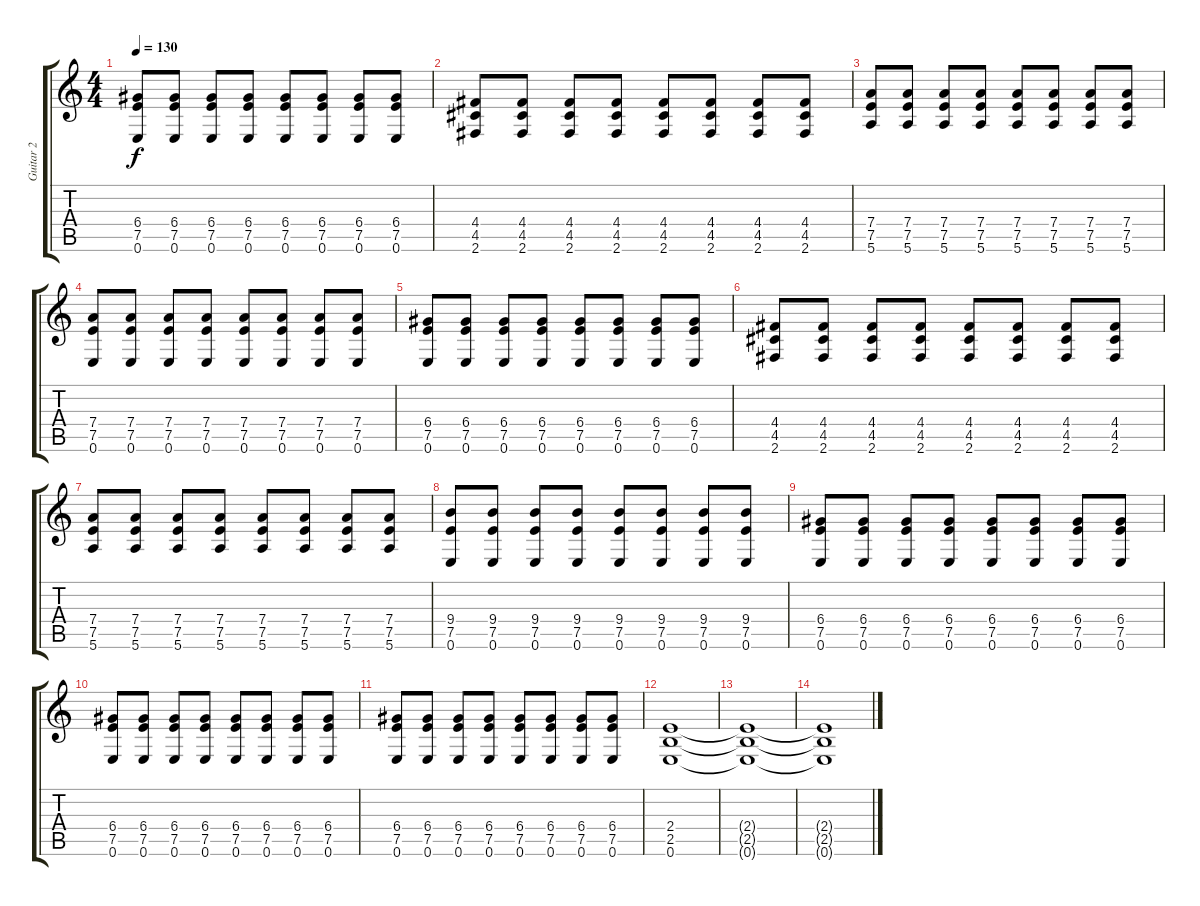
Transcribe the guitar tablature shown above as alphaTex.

\track ("Guitar 2" "Guitar 2") {instrument overdrivenguitar}
\staff {score tabs}
\tuning (E4 B3 G3 D3 A2 E2) {hide}
\ts (4 4)
\tempo 130
\clef g2
\ks c
(6.4 7.5 0.6).8{dy f} (6.4 7.5 0.6).8 (6.4 7.5 0.6).8 (6.4 7.5 0.6).8 (6.4 7.5 0.6).8 (6.4 7.5 0.6).8 (6.4 7.5 0.6).8 (6.4 7.5 0.6).8 |
(4.4 4.5 2.6).8 (4.4 4.5 2.6).8 (4.4 4.5 2.6).8 (4.4 4.5 2.6).8 (4.4 4.5 2.6).8 (4.4 4.5 2.6).8 (4.4 4.5 2.6).8 (4.4 4.5 2.6).8 |
(7.4 7.5 5.6).8 (7.4 7.5 5.6).8 (7.4 7.5 5.6).8 (7.4 7.5 5.6).8 (7.4 7.5 5.6).8 (7.4 7.5 5.6).8 (7.4 7.5 5.6).8 (7.4 7.5 5.6).8 |
(7.4 7.5 0.6).8 (7.4 7.5 0.6).8 (7.4 7.5 0.6).8 (7.4 7.5 0.6).8 (7.4 7.5 0.6).8 (7.4 7.5 0.6).8 (7.4 7.5 0.6).8 (7.4 7.5 0.6).8 |
(6.4 7.5 0.6).8 (6.4 7.5 0.6).8 (6.4 7.5 0.6).8 (6.4 7.5 0.6).8 (6.4 7.5 0.6).8 (6.4 7.5 0.6).8 (6.4 7.5 0.6).8 (6.4 7.5 0.6).8 |
(4.4 4.5 2.6).8 (4.4 4.5 2.6).8 (4.4 4.5 2.6).8 (4.4 4.5 2.6).8 (4.4 4.5 2.6).8 (4.4 4.5 2.6).8 (4.4 4.5 2.6).8 (4.4 4.5 2.6).8 |
(7.4 7.5 5.6).8 (7.4 7.5 5.6).8 (7.4 7.5 5.6).8 (7.4 7.5 5.6).8 (7.4 7.5 5.6).8 (7.4 7.5 5.6).8 (7.4 7.5 5.6).8 (7.4 7.5 5.6).8 |
(9.4 7.5 0.6).8 (9.4 7.5 0.6).8 (9.4 7.5 0.6).8 (9.4 7.5 0.6).8 (9.4 7.5 0.6).8 (9.4 7.5 0.6).8 (9.4 7.5 0.6).8 (9.4 7.5 0.6).8 |
(6.4 7.5 0.6).8 (6.4 7.5 0.6).8 (6.4 7.5 0.6).8 (6.4 7.5 0.6).8 (6.4 7.5 0.6).8 (6.4 7.5 0.6).8 (6.4 7.5 0.6).8 (6.4 7.5 0.6).8 |
(6.4 7.5 0.6).8 (6.4 7.5 0.6).8 (6.4 7.5 0.6).8 (6.4 7.5 0.6).8 (6.4 7.5 0.6).8 (6.4 7.5 0.6).8 (6.4 7.5 0.6).8 (6.4 7.5 0.6).8 |
(6.4 7.5 0.6).8 (6.4 7.5 0.6).8 (6.4 7.5 0.6).8 (6.4 7.5 0.6).8 (6.4 7.5 0.6).8 (6.4 7.5 0.6).8 (6.4 7.5 0.6).8 (6.4 7.5 0.6).8 |
(2.4 2.5 0.6).1 |
(2.4{t} 2.5{t} 0.6{t}).1 |
(2.4{t} 2.5{t} 0.6{t}).1
